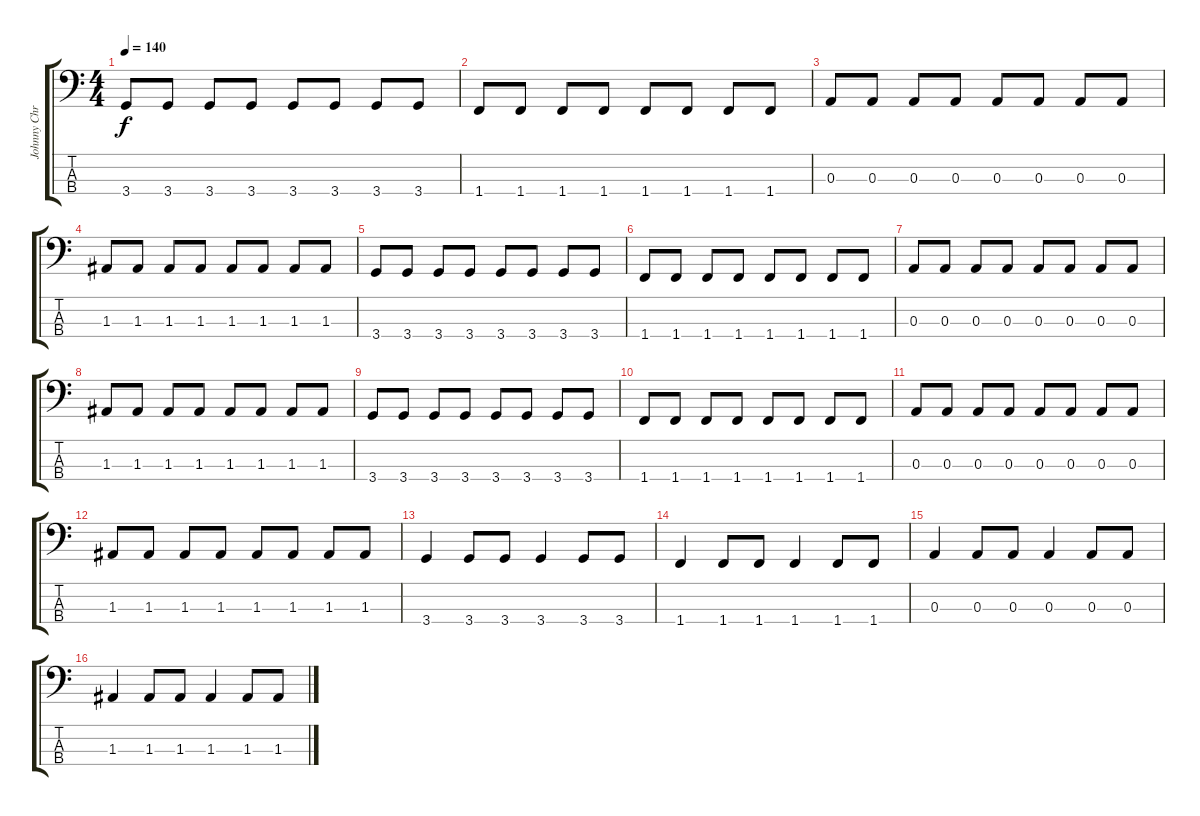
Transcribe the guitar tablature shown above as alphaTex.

\track ("Johnny Christ" "Johnny Chr") {instrument electricbassfinger}
\staff {score tabs}
\tuning (G2 D2 A1 E1) {hide}
\ts (4 4)
\tempo 140
\clef f4
\ks c
3.4.8{dy f} 3.4.8 3.4.8 3.4.8 3.4.8 3.4.8 3.4.8 3.4.8 |
1.4.8 1.4.8 1.4.8 1.4.8 1.4.8 1.4.8 1.4.8 1.4.8 |
0.3.8 0.3.8 0.3.8 0.3.8 0.3.8 0.3.8 0.3.8 0.3.8 |
1.3.8 1.3.8 1.3.8 1.3.8 1.3.8 1.3.8 1.3.8 1.3.8 |
3.4.8 3.4.8 3.4.8 3.4.8 3.4.8 3.4.8 3.4.8 3.4.8 |
1.4.8 1.4.8 1.4.8 1.4.8 1.4.8 1.4.8 1.4.8 1.4.8 |
0.3.8 0.3.8 0.3.8 0.3.8 0.3.8 0.3.8 0.3.8 0.3.8 |
1.3.8 1.3.8 1.3.8 1.3.8 1.3.8 1.3.8 1.3.8 1.3.8 |
3.4.8 3.4.8 3.4.8 3.4.8 3.4.8 3.4.8 3.4.8 3.4.8 |
1.4.8 1.4.8 1.4.8 1.4.8 1.4.8 1.4.8 1.4.8 1.4.8 |
0.3.8 0.3.8 0.3.8 0.3.8 0.3.8 0.3.8 0.3.8 0.3.8 |
1.3.8 1.3.8 1.3.8 1.3.8 1.3.8 1.3.8 1.3.8 1.3.8 |
3.4.4 3.4.8 3.4.8 3.4.4 3.4.8 3.4.8 |
1.4.4 1.4.8 1.4.8 1.4.4 1.4.8 1.4.8 |
0.3.4 0.3.8 0.3.8 0.3.4 0.3.8 0.3.8 |
1.3.4 1.3.8 1.3.8 1.3.4 1.3.8 1.3.8
